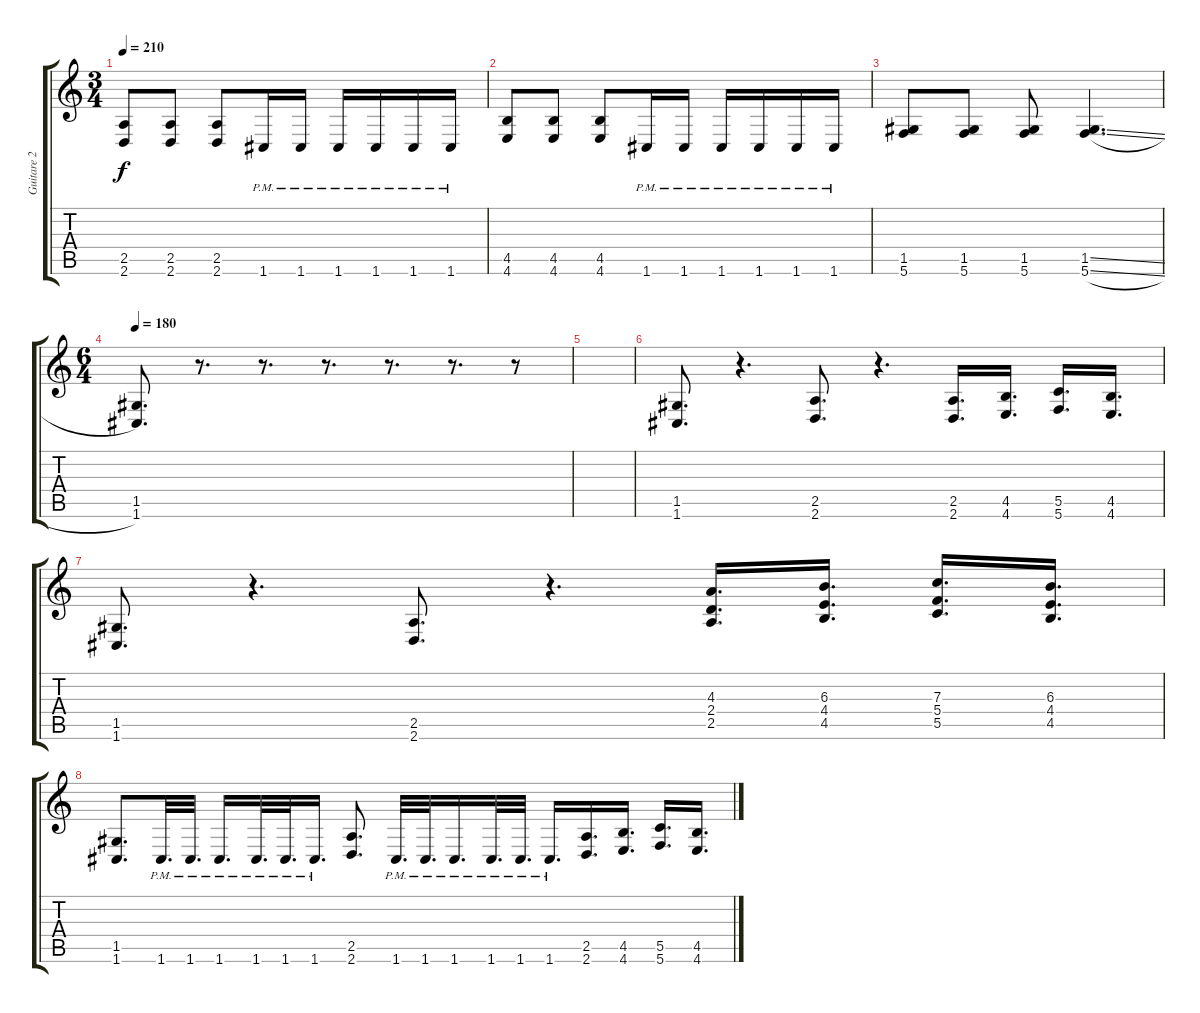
\track ("Guitare 2" "Guitare 2") {instrument distortionguitar}
\staff {score tabs}
\tuning (D4 A3 F3 C3 G2 C2) {hide}
\ts (3 4)
\tempo 210
\clef g2
\ks c
(2.5 2.6).8{dy f} (2.5 2.6).8 (2.5 2.6).8 1.6{pm}.16 1.6{pm}.16 1.6{pm}.16 1.6{pm}.16 1.6{pm}.16 1.6{pm}.16 |
(4.5 4.6).8 (4.5 4.6).8 (4.5 4.6).8 1.6{pm}.16 1.6{pm}.16 1.6{pm}.16 1.6{pm}.16 1.6{pm}.16 1.6{pm}.16 |
(1.5 5.6).8 (1.5 5.6).8 (1.5 5.6).8 (1.5{ss} 5.6{sl}).4{d} |
\ts (6 4)
\tempo 180
(1.5 1.6).8{d} r.8{d} r.8{d} r.8{d} r.8{d} r.8{d} r.8 |
|
(1.5 1.6).8{d} r.4{d} (2.5 2.6).8{d} r.4{d} (2.5 2.6).16{d} (4.5 4.6).16{d} (5.5 5.6).16{d} (4.5 4.6).16{d} |
(1.5 1.6).8{d} r.4{d} (2.5 2.6).8{d} r.4{d} (4.3 2.4 2.5).16{d} (6.3 4.4 4.5).16{d} (7.3 5.4 5.5).16{d} (6.3 4.4 4.5).16{d} |
(1.5 1.6).8{d} 1.6{pm}.32{d} 1.6{pm}.32{d} 1.6{pm}.16{d} 1.6{pm}.32{d} 1.6{pm}.32{d} 1.6{pm}.16{d} (2.5 2.6).8{d} 1.6{pm}.32{d} 1.6{pm}.32{d} 1.6{pm}.16{d} 1.6{pm}.32{d} 1.6{pm}.32{d} 1.6{pm}.16{d} (2.5 2.6).16{d} (4.5 4.6).16{d} (5.5 5.6).16{d} (4.5 4.6).16{d}
